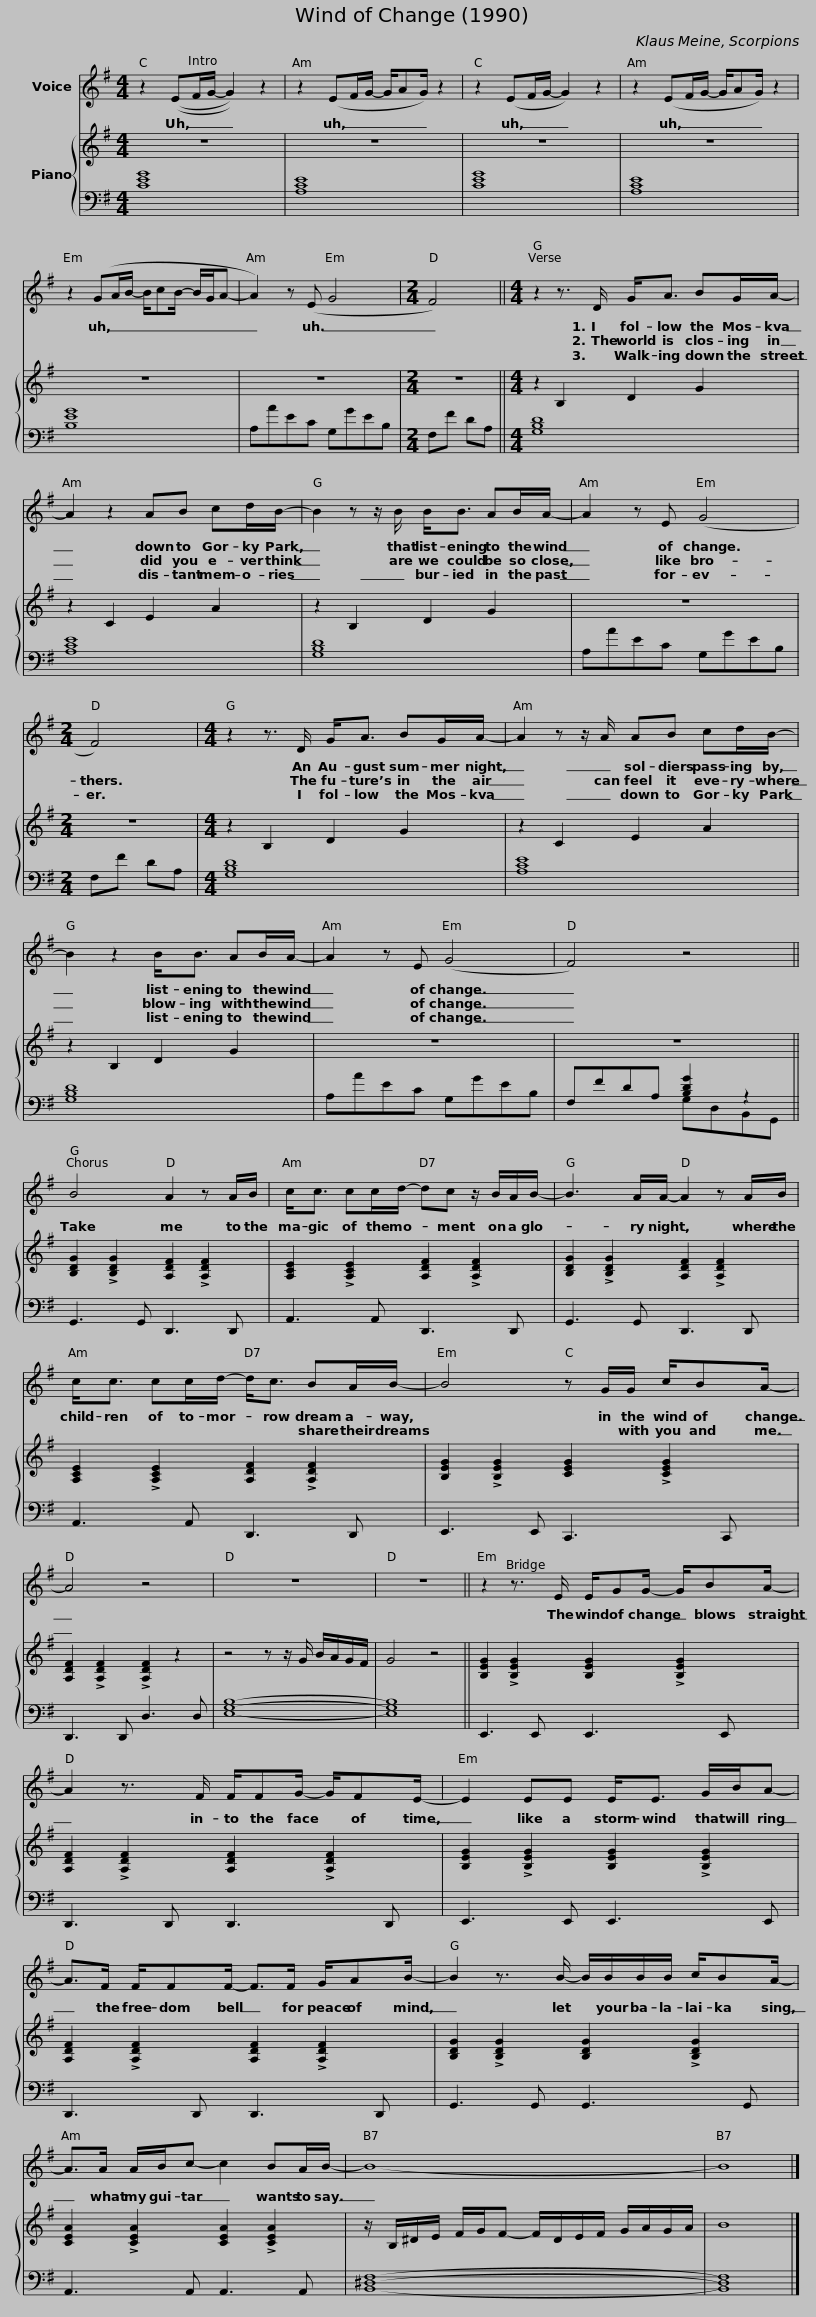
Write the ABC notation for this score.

X:1
%%score 1 { 2 | ( 3 4 ) }
L:1/8
M:4/4
I:linebreak $
K:G
V:1 treble
V:2 treble
V:3 bass
V:4 bass
V:1
 z2 ((EF/G/- G2)) z2 | z2 (EF/G/- G/AG/) z2 | z2 (EF/G/- G2) z2 | z2 (EF/G/- G/AG/) z2 | z2 (GA/B/- B/cB/- B/G/A- |$ %5
 A2) z (E G4 |[M:2/4] F4) ||[M:4/4] z2 z3/2 D/ G<A BG/A/- | A2 z2 AB cd/B/- |$ B2 z z/ B/ B<B AB/A/- | %10
 A2 z E (G4 |[M:2/4] F4) |[M:4/4] z2 z3/2 D/ G<A BG/A/- |$ A2 z z/ A/ AB cd/B/- | B2 z2 B<B AB/A/- | %15
 A2 z E (G4 | F4) z4 ||$ B4 A2 z A/B/ | c<c cc/d/- dc z/ B/A/B/- | B3 A/A/- A2 z A/B/ | %20
 c<c cc/d/- d<c BA/B/- |$ B4 z G/G/ c/BA/- | A4 z4 | z8 | z8 ||$ %25
 z2 z3/2 E/ E/GG/- G/BA/- | A2 z3/2 F/ F/FG/- G/FE/- | E2 EE E<E G/B/A- |$ A>F F/FF/- F>F G/AB/- | B2 z3/2 B/- B/B/B/B/ c/BA/- | %30
 A>A A/B/c- c2 BA/B/- |$ B8- | B8 |] %33
V:2
 z8 | z8 | z8 | z8 | z8 |$ %5
 z8 |[M:2/4] z4 ||[M:4/4] z2 B,2 D2 G2 | z2 C2 E2 A2 |$ z2 B,2 D2 G2 | %10
 z8 |[M:2/4] z4 |[M:4/4] z2 B,2 D2 G2 |$ z2 C2 E2 A2 | z2 B,2 D2 G2 | %15
 z8 | z8 ||$ [B,DG]2 !>![B,DG]2 [A,DF]2 !>![A,DF]2 | [A,CE]2 !>![A,CE]2 [A,DF]2 !>![A,DF]2 | [B,DG]2 !>![B,DG]2 [A,DF]2 !>![A,DF]2 | %20
 [A,CE]2 !>![A,CE]2 [A,DF]2 !>![A,DF]2 |$ [B,EG]2 !>![B,EG]2 [CEG]2 !>![CEG]2 | [A,DF]2 !>![A,DF]2 !>![A,DF]2 z2 | z4 z z/ G/ B/A/G/F/ | G4 z4 ||$ %25
 [B,EG]2 !>![B,EG]2 [B,EG]2 !>![B,EG]2 | [A,DF]2 !>![A,DF]2 [A,DF]2 !>![A,DF]2 | [B,EG]2 !>![B,EG]2 [B,EG]2 !>![B,EG]2 |$ [A,DF]2 !>![A,DF]2 [A,DF]2 !>![A,DF]2 | [B,DG]2 !>![B,DG]2 [B,DG]2 !>![B,DG]2 | %30
 [CEA]2 !>![CEA]2 [CEA]2 !>![CEA]2 |$ z/ B,/^D/E/ F/G/F- F/D/E/F/ G/A/G/A/ | B8 |] %33
V:3
 [CEG]8 | [A,CE]8 | [CEG]8 | [A,CE]8 | [B,EG]8 |$ %5
 A,AEC G,GEB, |[M:2/4] F,F DA, ||[M:4/4] [G,B,D]8 | [A,CE]8 |$ [G,B,D]8 | %10
 A,AEC G,GEB, |[M:2/4] F,F DA, |[M:4/4] [G,B,D]8 |$ [A,CE]8 | [G,B,D]8 | %15
 A,AEC G,GEB, | F,FDA, [B,DG]2 z2 ||$ G,,3 G,, D,,3 D,, | A,,3 A,, D,,3 D,, | G,,3 G,, D,,3 D,, | %20
 A,,3 A,, D,,3 D,, |$ E,,3 E,, C,,3 C,, | D,,3 D,, D,3 D, | [E,G,B,]8- | [E,G,B,]8 ||$ %25
 E,,3 E,, E,,3 E,, | D,,3 D,, D,,3 D,, | E,,3 E,, E,,3 E,, |$ D,,3 D,, D,,3 D,, | G,,3 G,, G,,3 G,, | %30
 A,,3 A,, A,,3 A,, |$ [B,,^D,F,]8- | [B,,D,F,]8 |] %33
V:4
 x8 | x8 | x8 | x8 | x8 |$ %5
 x8 |[M:2/4] x4 ||[M:4/4] x8 | x8 |$ x8 | %10
 x8 |[M:2/4] x4 |[M:4/4] x8 |$ x8 | x8 | %15
 x8 | x4 G,D,B,,G,, ||$ x8 | x8 | x8 | %20
 x8 |$ x8 | x8 | x8 | x8 ||$ %25
 x8 | x8 | x8 |$ x8 | x8 | %30
 x8 |$ x8 | x8 |] %33
